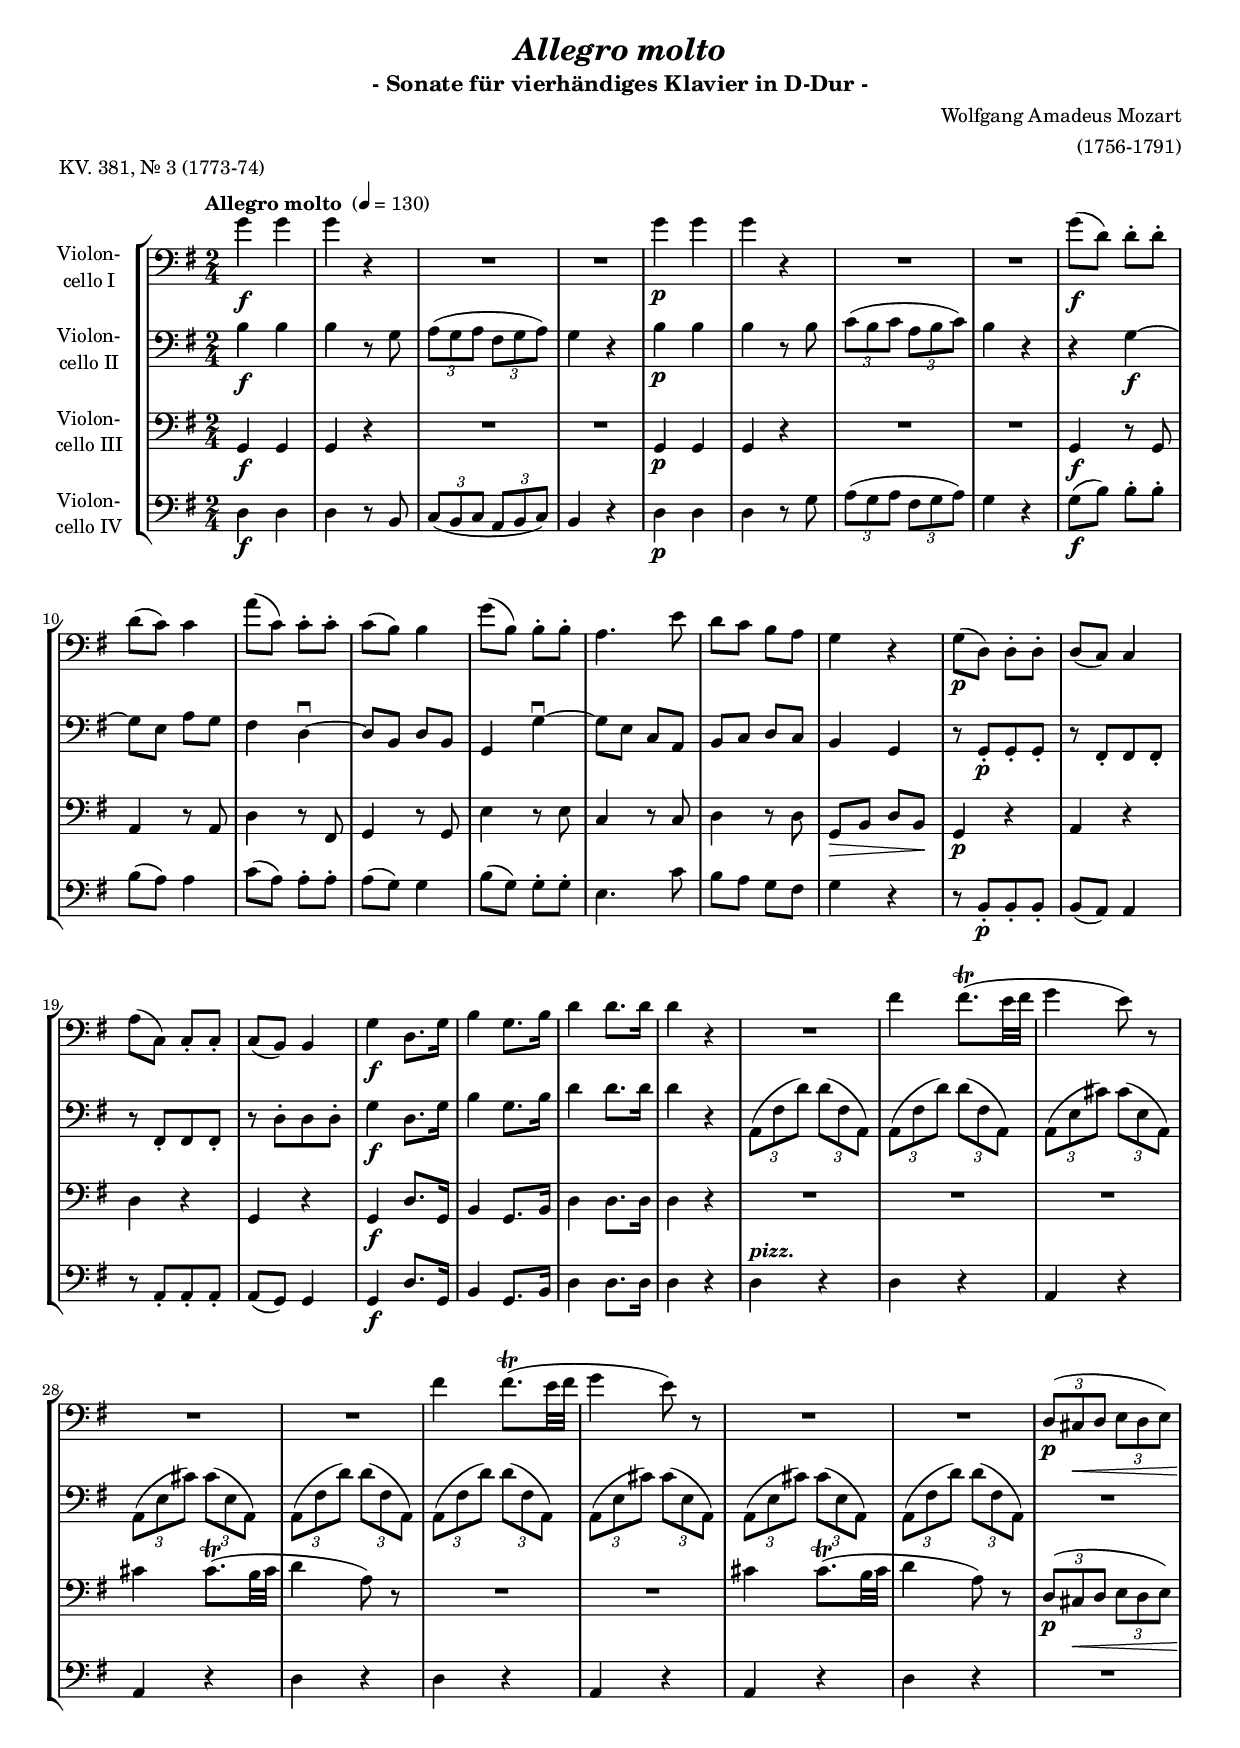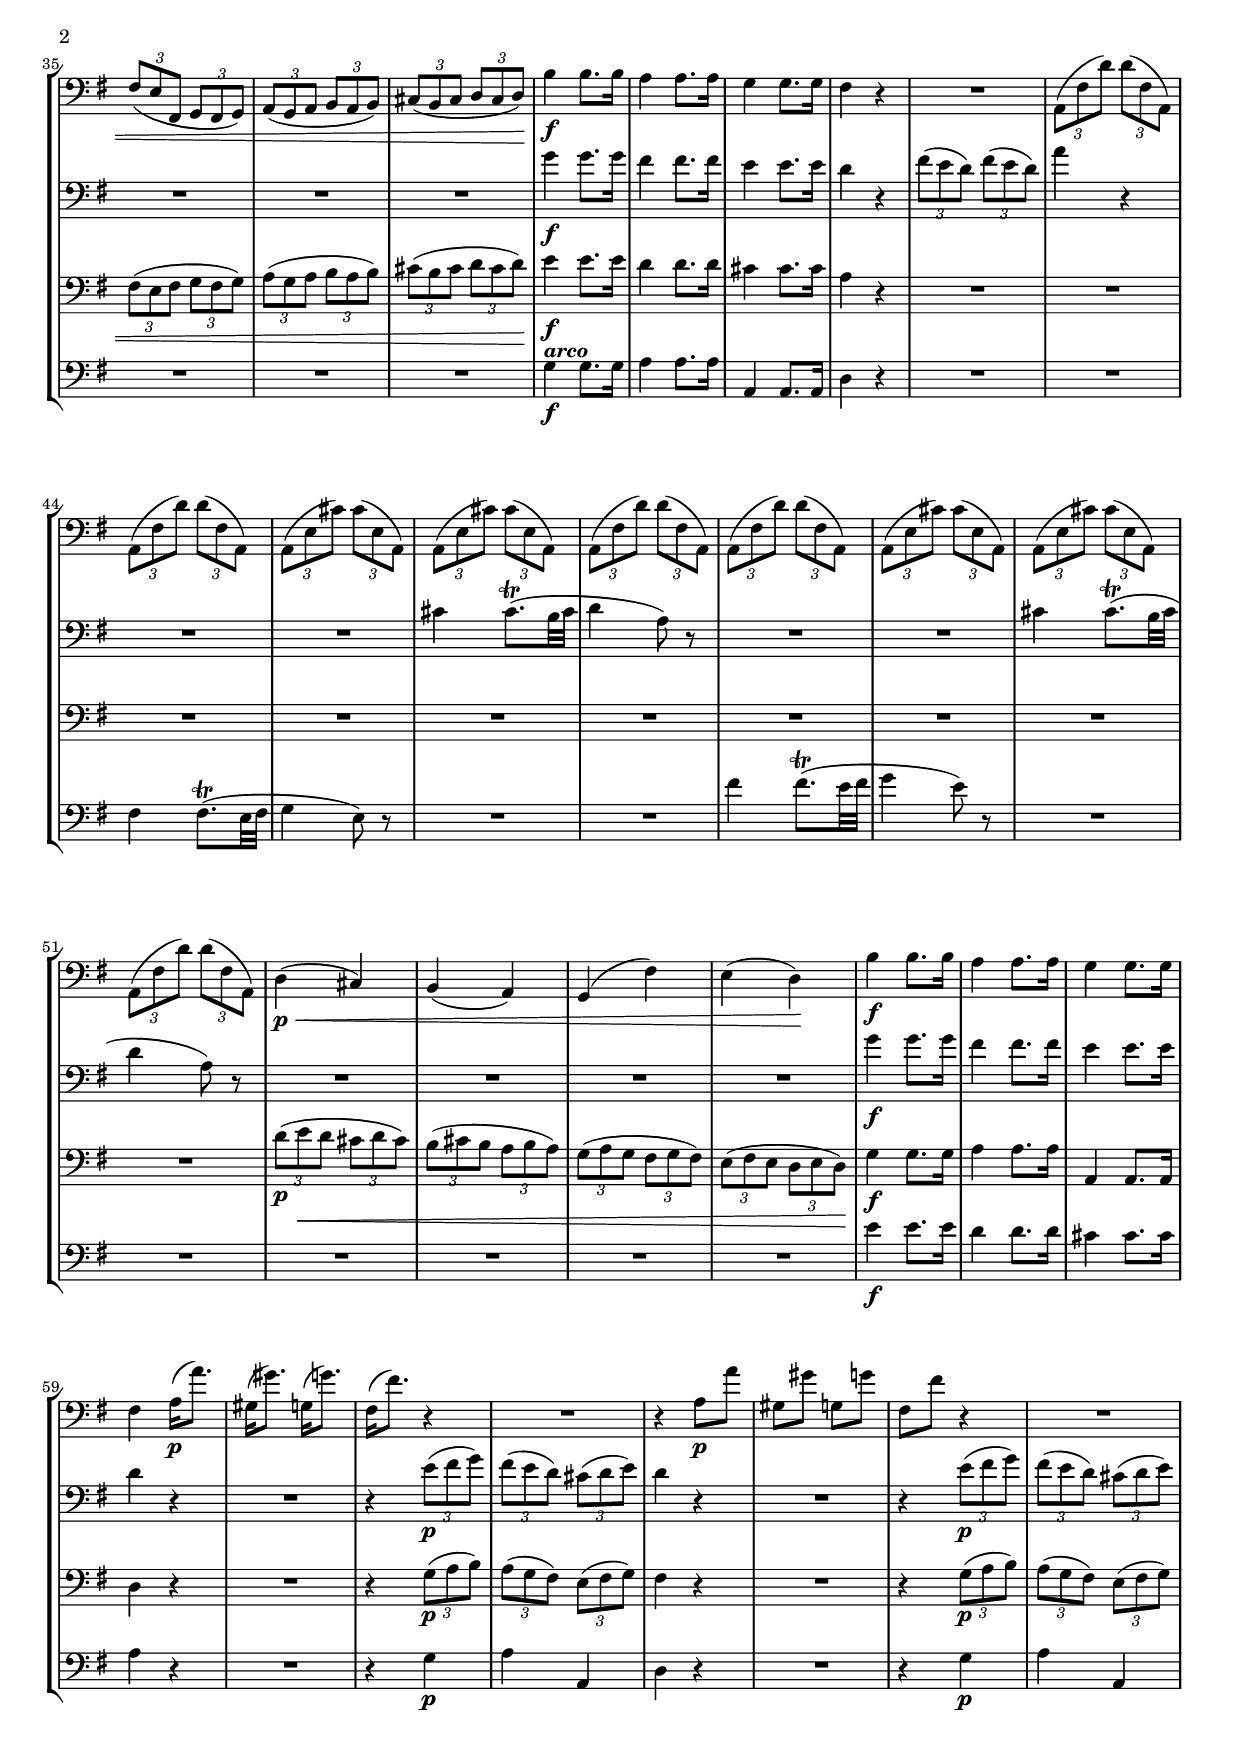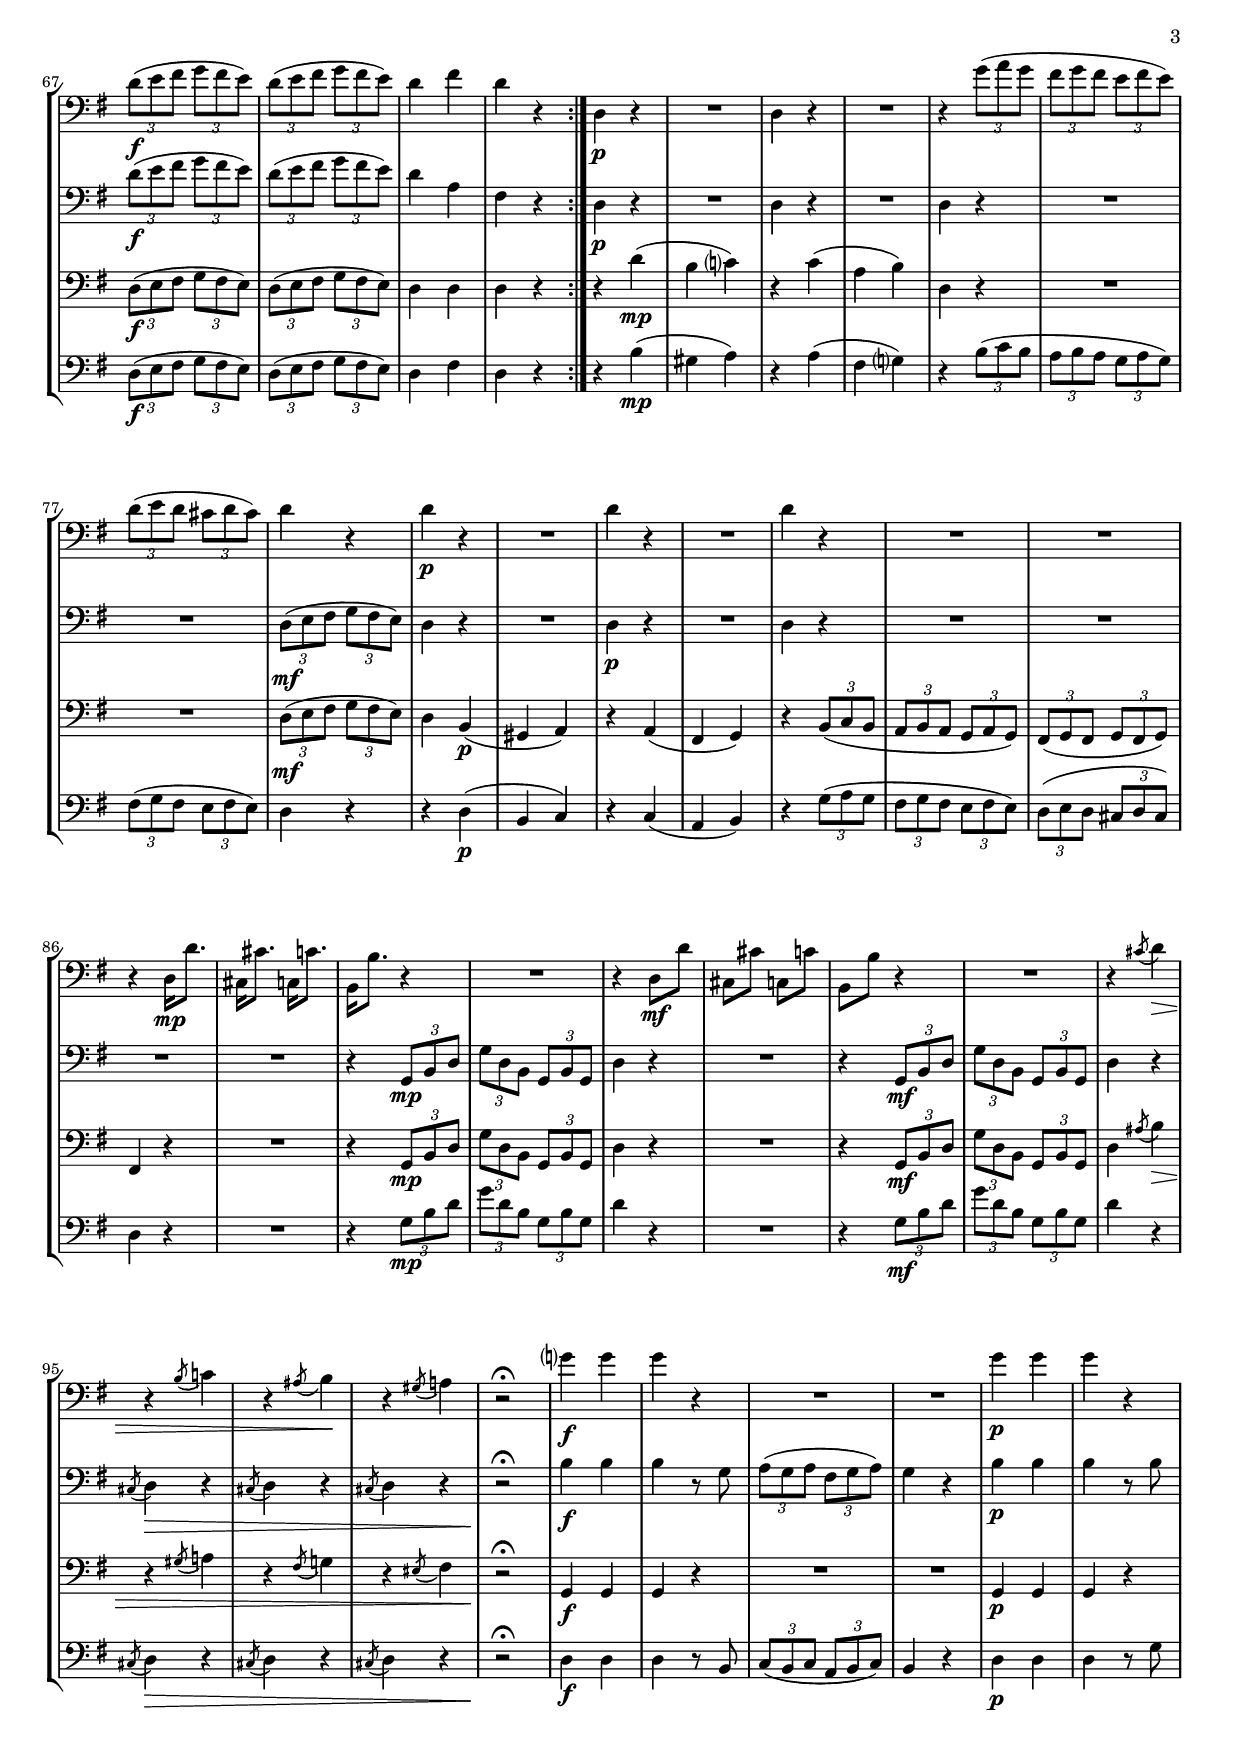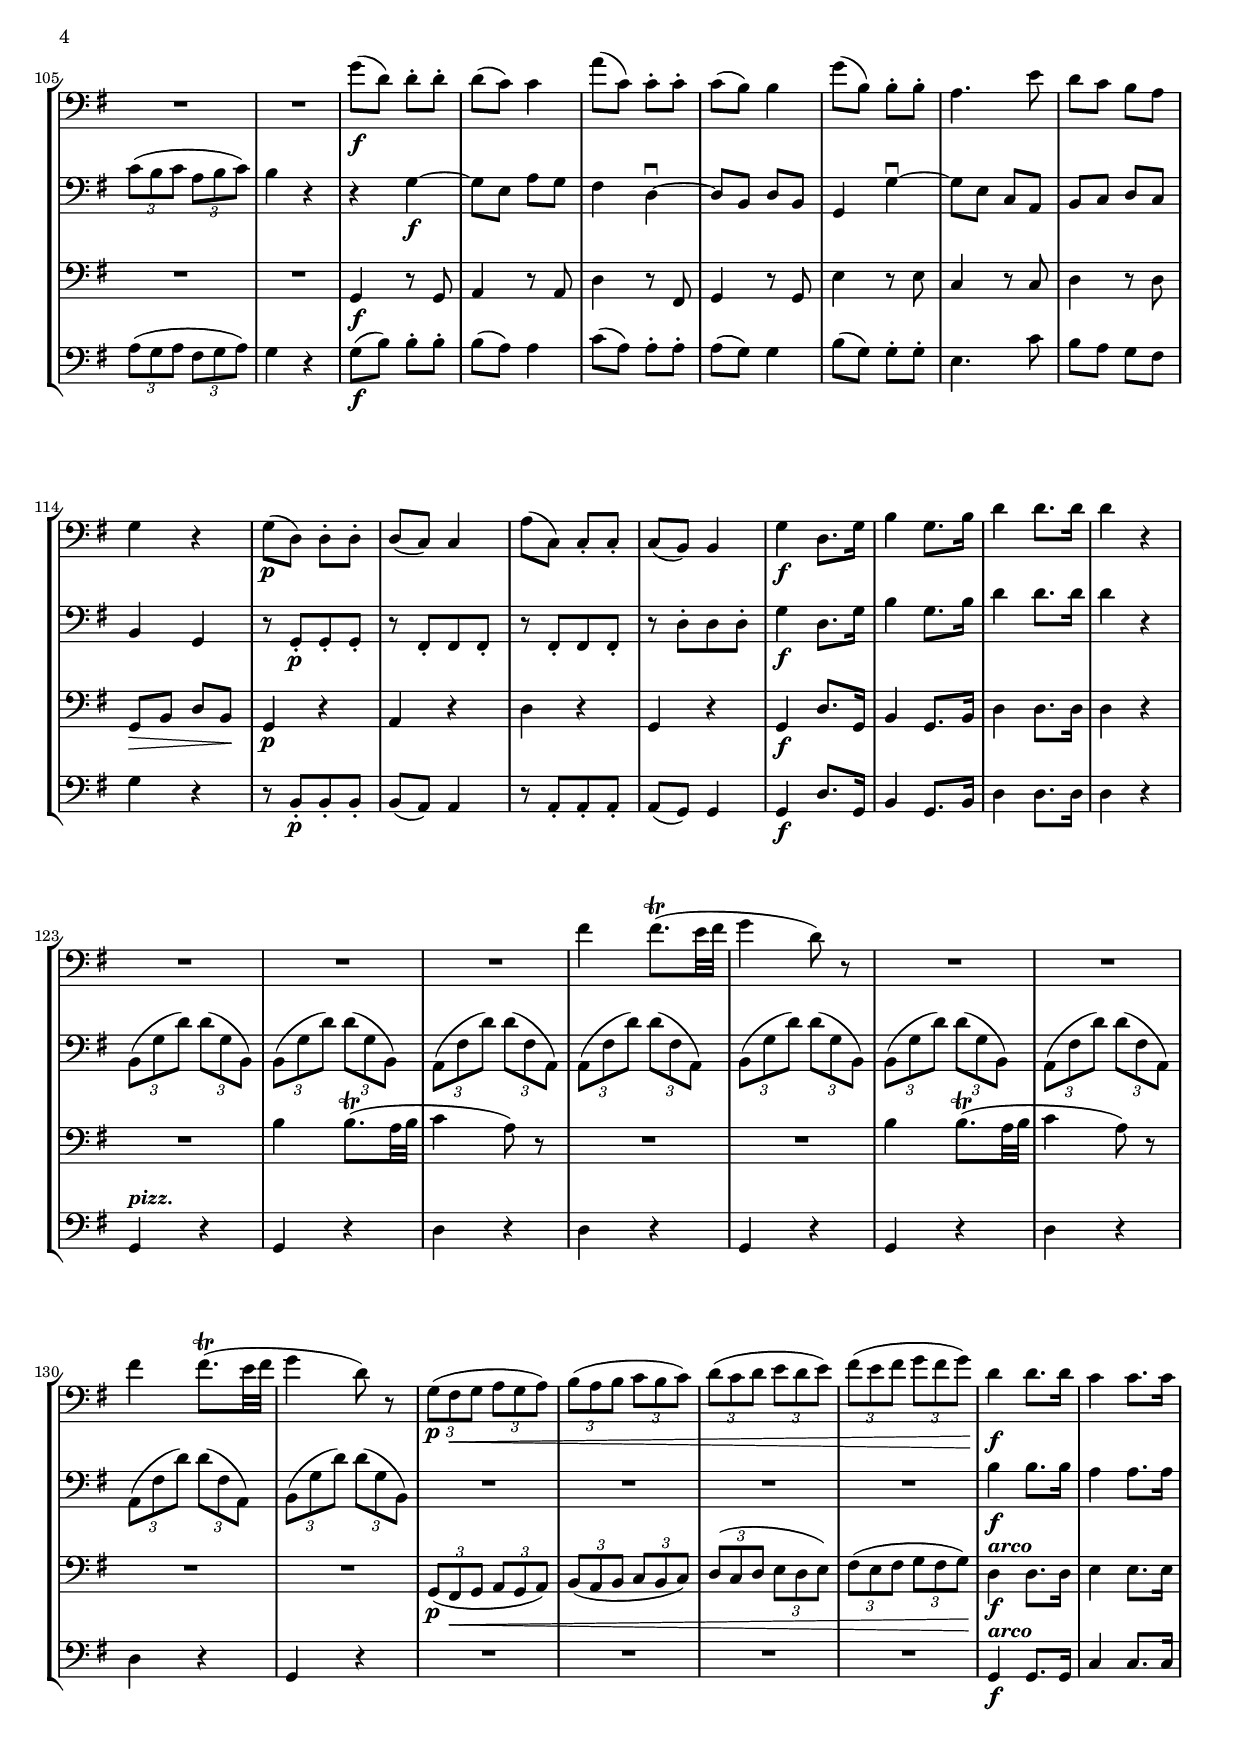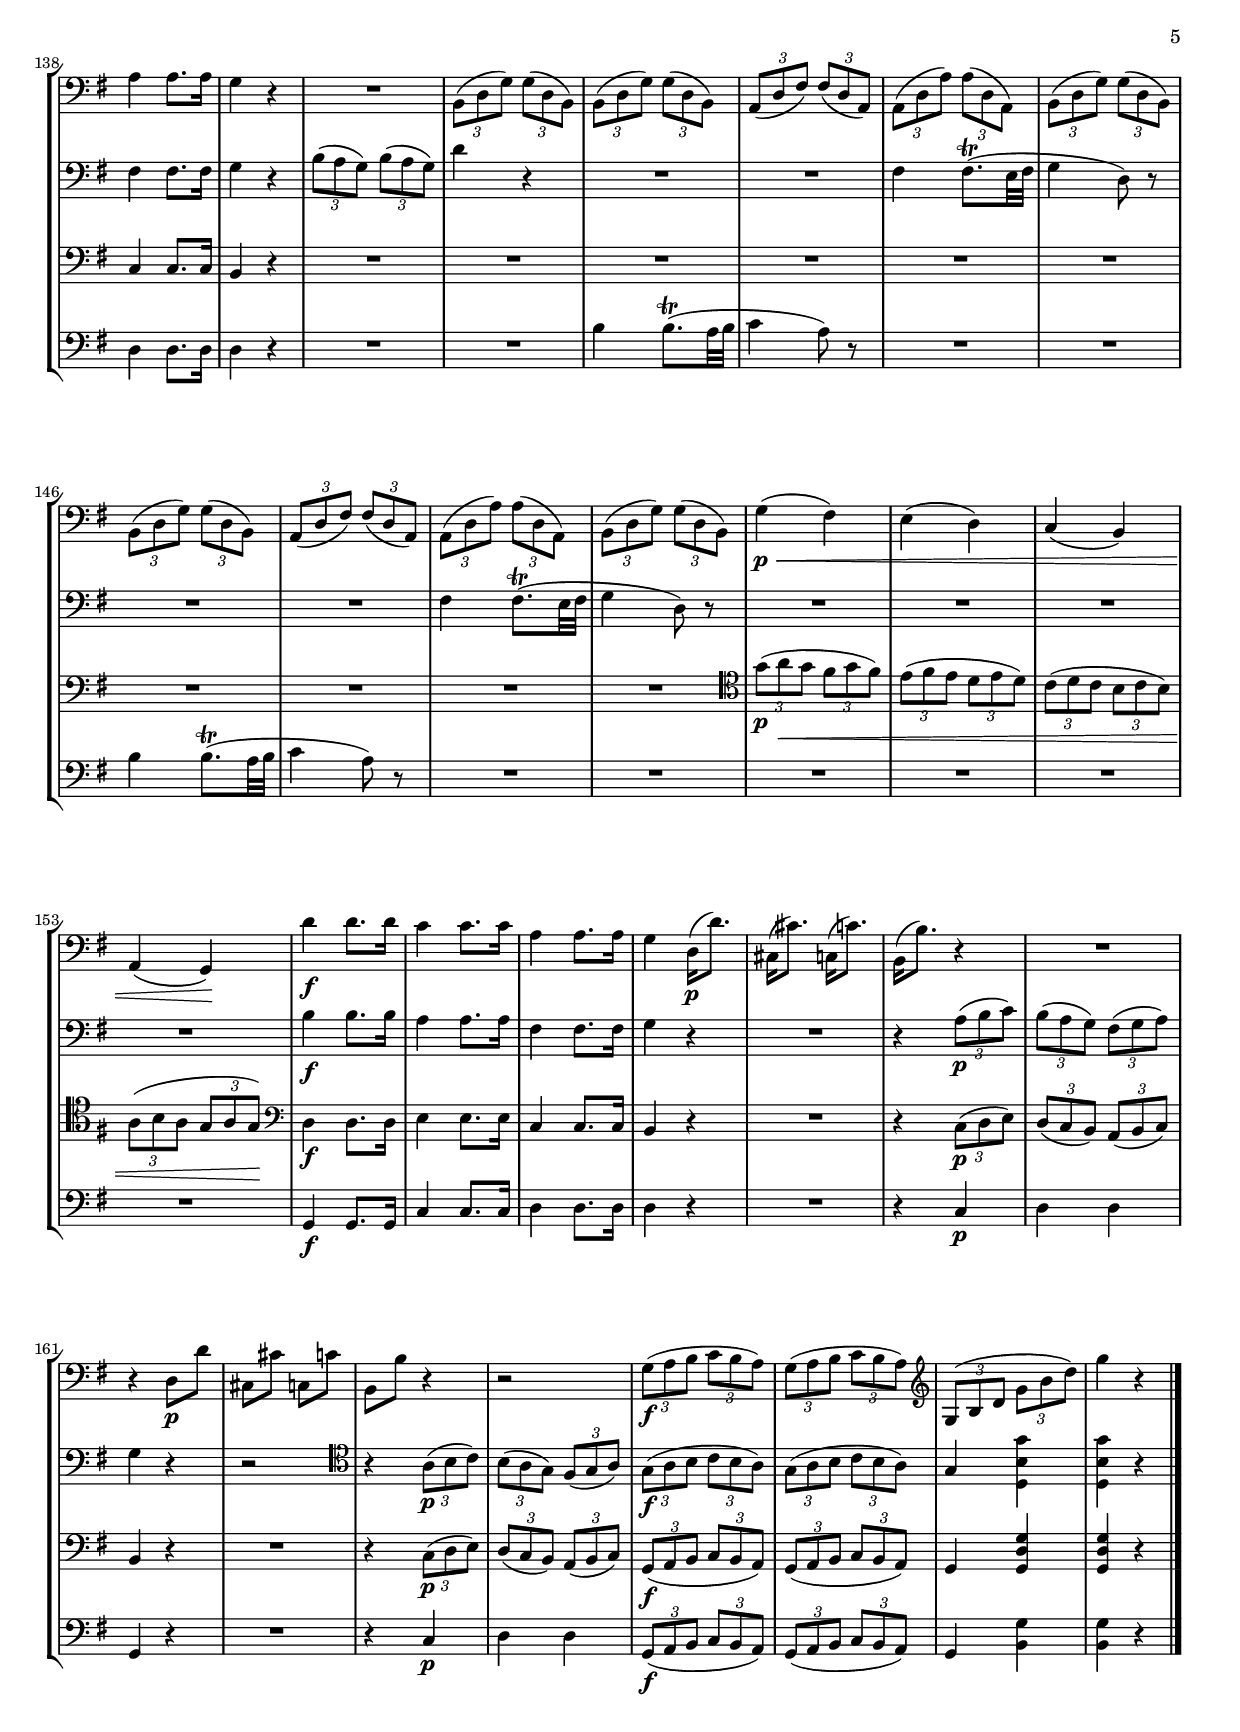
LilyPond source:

\version "2.18.2"
\include "deutsch.ly"
  
#(set-global-staff-size 17)

\header {
  title     = \markup \bold \italic "Allegro molto"
  subtitle  = "- Sonate für vierhändiges Klavier in D-Dur -"
  composer  = "Wolfgang Amadeus Mozart"
  arranger  = "(1756-1791)"
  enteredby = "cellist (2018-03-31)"
  piece     = "KV. 381, Nr. 3 (1773-74)"
}

voiceconsts = {
  \key d \major
  \time 2/4
  \clef "bass"
%  \numericTimeSignature
  \compressFullBarRests
  % Set default beaming for all staves
% \set Timing.beamExceptions = #'()
% \set Timing.baseMoment     = #(ly:make-moment 1 4)
% \set Timing.beatStructure  = #'(1 1 1)
  \tempo "Allegro molto " 4=130
}

micl = "clarinet"
mifl = "flute"
miob = "oboe"
mifh = "french horn"
misx = "tenor sax"
mist = "string ensemble 1"
miba = "cello"

boxa = { \bar "||" \mark \markup \box "A" }
boxb = { \bar "||" \mark \markup \box "B" }
boxc = { \bar "||" \mark \markup \box "C" }

arco = \markup \bold \italic "arco"
pdol = \markup { \dynamic p \italic " dolce" }
pizz = \markup \bold \italic "pizz."

va = \relative c' {
  \voiceconsts

  \repeat volta 2 {
    d4\f d
    d r
    R2*2
    d4\p d
    d r
    R2*2
    d8(\f a) a-. a-.
    a( g) g4

    e'8( g,) g-. g-.
    g( fis) fis4
    d'8( fis,) fis-. fis-.
    e4. h'8
    a g fis e
    d4 r
    d8(\p a) a-. a-.
    a( g) g4
    e'8( g,) g-. g-.

    g( fis) fis4
    d'\f a8. d16
    fis4 d8. fis16
    a4 a8. a16
    a4 r
    R2
    cis4 cis8.(\trill h32 cis
    d4 h8) r

    R2*2
    cis4 cis8.(\trill h32 cis
    d4 h8) r
    R2*2

    \tuplet 3/2 4 {
      a,8(\p gis\< a h a h)
      cis( h cis, d cis d)
      e( d e fis e fis)
      gis( fis gis a gis a)\!
    }
    fis'4\f fis8. fis16
    e4 e8. e16
    d4 d8. d16
    cis4 r

    R2
    \tuplet 3/2 4 {
      e,8( cis' a') a( cis, e,)
      e( cis' a') a( cis, e,)
      e( h' gis') gis( h, e,)
      e( h' gis') gis( h, e,)
      e( cis' a') a( cis, e,)
      
      e( cis' a') a( cis, e,)
      e( h' gis') gis( h, e,)
      e( h' gis') gis( h, e,)
      e( cis' a') a( cis, e,)
    }
    a4(\p\< gis)
    fis( e)

    d( cis')
    h( a)\!
    fis'\f fis8. fis16
    e4 e8. e16
    d4 d8. d16
    cis4 e16(\p e'8.)
    dis,16( dis'8.) d,16( d'8.)
    cis,16( cis'8.) r4

    R2
    r4 e,8\p e'
    dis, dis' d, d'
    cis, cis' r4
    R2
    \tuplet 3/2 4 {
      a8(\f h cis d cis h)
      a( h cis d cis h)
    }
    a4 cis
    a r
  }

  a,\p r
  R2
  a4 r
  R2
  r4 \tuplet 3/2 4 { d'8( e d
		     cis d cis h cis h)
		     a( h a gis a gis) }
  a4 r
  a\p r
  R2

  a4 r
  R2
  a4 r
  R2*2
  r4 a,16\mp a'8.
  gis,16 gis'8. g,16 g'8.
  fis,16 fis'8. r4

  R2
  r4 a,8\mf a'
  gis, gis' g, g'
  fis, fis' r4
  R2
  r4 \acciaccatura gis8 a4\>
  r \acciaccatura fis8 g!4
  r \acciaccatura eis8 fis4\!
  r \acciaccatura dis8 e!4
  r2\!\fermata
  d'?4\f d
  d r
  R2*2
  d4\p d
  d r
  R2*2
  
  d8(\f a) a-. a-.
  a( g) g4
  e'8( g,) g-. g-.
  g( fis) fis4
  d'8( fis,) fis-. fis-.
  e4. h'8
  a g fis e
  d4 r
  d8(\p a) a-. a-.
  
  a( g) g4
  e'8( g,) g-. g-.
  g( fis) fis4
  d'\f a8. d16
  fis4 d8. fis16
  a4 a8. a16
  a4 r
  R2*3
  
  cis4 cis8.(\trill h32 cis
  d4 a8) r
  R2*2
  cis4 cis8.(\trill h32 cis
  
  d4 a8) r
  \tuplet 3/2 4 {
    d,8(\p cis\< d e d e)
    fis( e fis g fis g)
    a( g a h a h)
    cis( h cis d cis d)
  }
  a4\f a8. a16
  g4 g8. g16

  e4 e8. e16
  d4 r
  R2
  \tuplet 3/2 4 {
    fis,8( a d) d( a fis)
    fis( a d) d( a fis)
    e( a cis) cis( a e)
    e( a e') e( a, e)
    
    fis( a d) d( a fis)
    fis( a d) d( a fis)
    e( a cis) cis( a e)
    e( a e') e( a, e)
    fis( a d) d( a fis)    
  }
  d'4(\p\< cis)

  h( a)
  g( fis)
  e( d)\!
  a''\f a8. a16
  g4 g8. g16
  e4 e8. e16
  d4 a16(\p a'8.)
  gis,16( gis'8.) g,16( g'8.)
  
  fis,16( fis'8.) r4
  R2
  r4 a,8\p a'
  gis, gis' g, g'
  fis, fis' r4
  r2

  \tuplet 3/2 4 {
    d8(\f e fis g fis e)
    d( e fis g fis e) \clef "treble"
    d( fis a d fis a)
  }
  d4 r \bar "|."
}

vb = \relative c {
  \voiceconsts

  \repeat volta 2 {
    fis4\f fis
    fis r8 d
    \tuplet 3/2 4 { e( d e cis d e) }
    d4 r
    fis\p fis
    fis r8 fis
    \tuplet 3/2 4 { g( fis g e fis g) }
    fis4 r
    r d~\f
    d8 h e d

    cis4 a~\downbow
    a8 fis a fis
    d4 d'~\downbow
    d8 h g e
    fis g a g
    fis4 d
    r8 d[-.\p d-. d]-.
    r cis[-. cis cis]-.
    r cis[-. cis cis]-.
    
    r a'[-. a a]-.
    d4\f a8. d16
    fis4 d8. fis16
    a4 a8. a16
    a4 r
    \tuplet 3/2 4 {
      e,8( cis' a') a( cis, e,)
      e( cis' a') a( cis, e,)
      e( h' gis') gis( h, e,)

      e( h' gis') gis( h, e,)
      e( cis' a') a( cis, e,)
      e( cis' a') a( cis, e,)
      e( h' gis') gis( h, e,)
      e( h' gis') gis( h, e,)
      e( cis' a') a( cis, e,)
    }

    R2*4
    d''4\f d8. d16
    cis4 cis8. cis16
    h4 h8. h16
    a4 r

    \tuplet 3/2 4 { cis8( h a) cis( h a) }
    e'4 r
    R2*2
    gis,4 gis8.(\trill fis32 gis
    a4 e8) r

    R2*2
    gis4 gis8.(\trill fis32 gis
    a4 e8) r
    R2*4
    d'4\f d8. d16
    cis4 cis8. cis16
    h4 h8. h16
    a4 r
    R2
    r4 \tuplet 3/2 4 { h8(\p cis d)
		       cis( h a) gis( a h) }
    a4 r
    R2
    r4 \tuplet 3/2 4 { h8(\p cis d)
		       cis( h a) gis( a h)
		       a(\f h cis d cis h)
		       a( h cis d cis h) }
    a4 e
    cis r
  }

  a\p r
  R2
  a4 r
  R2
  a4 r
  R2*2
  \tuplet 3/2 4 { a8(\mf h cis d cis h) }
  a4 r
  R2

  a4\p r
  R2
  a4 r
  R2*4
  r4 \tuplet 3/2 4 { d,8\mp fis a

		     d a fis d fis d }
  a'4 r
  R2
  r4 \tuplet 3/2 4 { d,8\mf fis a
		     d a fis d fis d }
  a'4 r
  \acciaccatura gis8 a4\> r
  \acciaccatura gis8 a4 r
  \acciaccatura gis8 a4 r
  r2\!\fermata
  fis'4\f fis
  fis r8 d
  \tuplet 3/2 4 { e( d e cis d e) }
  d4 r
  fis\p fis
  fis r8 fis
  \tuplet 3/2 4 { g( fis g e fis g) }
  fis4 r
  
  r d~\f
  d8 h e d
  cis4 a~\downbow
  a8 fis a fis
  d4 d'~\downbow
  d8 h g e
  fis g a g
  fis4 d
  r8 d[-.\p d-. d]-.
  
  r cis[-. cis cis]-.
  r cis[-. cis cis]-.
  r a'[-. a a]-.
  d4\f a8. d16
  fis4 d8. fis16
  a4 a8. a16
  a4 r
  \tuplet 3/2 4 {
    fis,8( d' a') a( d, fis,)
    fis( d' a') a( d, fis,)

    e( cis' a') a( cis, e,)
    e( cis' a') a( cis, e,)
    fis( d' a') a( d, fis,)
    fis( d' a') a( d, fis,)
    e( cis' a') a( cis, e,)
    e( cis' a') a( cis, e,)
    
    fis( d' a') a( d, fis,)
  }
  R2*4
  fis'4\f fis8. fis16
  e4 e8. e16

  cis4 cis8. cis16
  d4 r
  \tuplet 3/2 4 { fis8( e d) fis( e d) }
  a'4 r
  R2*2
  cis,4 cis8.(\trill h32 cis

  d4 a8) r
  R2*2
  cis4 cis8.(\trill h32 cis
  d4 a8) r
  R2*4
  fis'4\f fis8. fis16
  e4 e8. e16
  cis4 cis8. cis16
  d4 r
  R2

  r4 \tuplet 3/2 4 { e8(\p fis g)
		     fis( e d) cis( d e) }
  d4 r
  r2 \clef "tenor"
  r4 \tuplet 3/2 4 { e8(\p fis g)
		     fis( e d) cis( d e)
		     d(\f e fis g fis e)
		     
		     d( e fis g fis e)
		   }
  d4 <a fis' d'>
  <a fis' d'> r \bar "|."
}

vc = \relative c, {
  \voiceconsts

  \repeat volta 2 {
    d4\f d
    d r
    R2*2
    d4\p d
    d r
    R2*2
    d4\f r8 d
    e4 r8 e

    a4 r8 cis,
    d4 r8 d
    h'4 r8 h
    g4 r8 g
    a4 r8 a
    d,\> fis a fis\!
    d4\p r
    e r
    a r

    d, r
    d\f a'8. d,16
    fis4 d8. fis16
    a4 a8. a16
    a4 r
    R2*3

    gis'4 gis8.(\trill fis32 gis
    a4 e8) r
    R2*2
    gis4 gis8.(\trill fis32 gis
    a4 e8) r

    \tuplet 3/2 4 {
      a,(\p gis\< a h a h)
      cis( h cis d cis d)
      e( d e fis e fis)
      gis( fis gis a gis a)\!
    }
    h4\f h8. h16
    a4 a8. a16
    gis4 gis8. gis16
    e4 r

    R2*10
    \tuplet 3/2 4 {
      a8(\p h\< a gis a gis)
      fis( gis fis e fis e)

      d( e d cis d cis)
      h( cis h a h a)\!
    }
    d4\f d8. d16
    e4 e8. e16
    e,4 e8. e16
    a4 r
    R2
    r4 \tuplet 3/2 4 { d8(\p e fis)

		       e( d cis) h( cis d) }
    cis4 r
    R2
    r4 \tuplet 3/2 4 { d8(\p e fis)
		       e( d cis) h( cis d)
		       a(\f h cis d cis h)
		       a( h cis d cis h) }
    a4 a
    a r
  }

  r4 a'(\mp
  fis g?)
  r g(
  e fis)
  a, r
  R2*2
  \tuplet 3/2 4 { a8(\mf h cis d cis h) }
  a4 fis(\p
  dis e)

  r e(
  cis d)
  r4 \tuplet 3/2 4 { fis8( g fis
		     e fis e d e d)
		     cis( d cis d cis d) }
  cis4 r
  R2
  r4 \tuplet 3/2 4 { d8\mp fis a

		     d a fis d fis d }
  a'4 r
  R2
  r4 \tuplet 3/2 4 { d,8\mf fis a
		     d a fis d fis d }
  a'4 \acciaccatura eis'8 fis4\>
  r \acciaccatura dis8 e!4
  r \acciaccatura cis8 d!4
  
  r \acciaccatura his8 cis4
  r2\!\fermata
  d,4\f d
  d r
  R2*2
  d4\p d
  d r
  R2*2
  
  d4\f r8 d
  e4 r8 e
  a4 r8 cis,
  d4 r8 d
  h'4 r8 h
  g4 r8 g
  a4 r8 a
  d,\> fis a fis\!
  d4\p r
  
  e r
  a r
  d, r
  d\f a'8. d,16
  fis4 d8. fis16
  a4 a8. a16
  a4 r
  R2
  fis'4 fis8.(\trill e32 fis

  g4 e8) r
  R2*2
  fis4 fis8.(\trill e32 fis
  g4 e8) r
  R2*2

  \tuplet 3/2 4 {
    d,8(\p cis\< d e d e)
    fis( e fis g fis g)
    a( g a h a h)
    cis( h cis d cis d)\!
  }
  a4^\arco\f a8. a16
  h4 h8. h16

  g4 g8. g16
  fis4 r
  R2*10 \clef "tenor"
  \tuplet 3/2 4 {
    d''8(\p e\< d cis d cis)

    h( cis h a h a)
    g( a g fis g fis)
    e( fis e d e d)\!
  } \clef "bass"
  a4\f a8. a16
  h4 h8. h16
  g4 g8. g16
  fis4 r
  R2

  r4 \tuplet 3/2 4 { g8(\p a h)
		     a( g fis) e( fis g) }
  fis4 r
  R2
  r4 \tuplet 3/2 4 { g8(\p a h)
		     a( g fis) e( fis g)
		     d(\f e fis g fis e)

		     d( e fis g fis e)
		   }
  d4 <d a' d>
  <d a' d> r \bar "|."
}

vd = \relative c {
  \voiceconsts

  \repeat volta 2 {
    a4\f a
    a r8 fis
    \tuplet 3/2 4 { g8( fis g e fis g) }
    fis4 r
    a\p a
    a r8 d
    \tuplet 3/2 4 { e( d e cis d e) }
    d4 r
    d8(\f fis) fis-. fis-.
    fis( e) e4

    g8( e) e-. e-.
    e( d) d4
    fis8( d) d-. d-.
    h4. g'8
    fis e d cis
    d4 r
    r8 fis,[-.\p fis-. fis]-.
    fis( e) e4
    r8 e[-. e-. e]-.

    e( d) d4
    d\f a'8. d,16
    fis4 d8. fis16
    a4 a8. a16
    a4 r
    a^\pizz r
    a r
    e r

    e r
    a r
    a r
    e r
    e r
    a r

    R2*4
    d4^\arco\f d8. d16
    e4 e8. e16
    e,4 e8. e16
    a4 r

    R2*2
    cis4 cis8.(\trill h32 cis
    d4 h8) r
    R2*2

    cis'4 cis8.(\trill h32 cis
    d4 h8) r
    R2*6
    h4\f h8. h16
    a4 a8. a16
    gis4 gis8. gis16
    e4 r
    R2
    r4 d\p

    e e,
    a r
    R2
    r4 d\p
    e e,
    \tuplet 3/2 4 {
      a8(\f h cis d cis h)
      a( h cis d cis h)
    }
    a4 cis
    a r
  }

  r fis'(\mp
  dis e)
  r e(
  cis d?)
  r \tuplet 3/2 4 { fis8( g fis
		    e fis e d e d)
		    cis( d cis h cis h) }
  a4 r
  r a(\p
  fis g)

  r g(
  e fis)
  r \tuplet 3/2 4 { d'8( e d
		    cis d cis h cis h)
		    a( h a gis a gis) }
  a4 r
  R2
  r4 \tuplet 3/2 4 { d8\mp fis a

		     d a fis d fis d }
  a'4 r
  R2
  r4 \tuplet 3/2 4 { d,8\mf fis a
		     d a fis d fis d }
  a'4 r
  \acciaccatura gis,8 a4\> r
  \acciaccatura gis8 a4 r
  \acciaccatura gis8 a4 r
  r2\!\fermata
  a4\f a
  a r8 fis
  \tuplet 3/2 4 { g8( fis g e fis g) }
  fis4 r
  a\p a
  a r8 d
  \tuplet 3/2 4 { e( d e cis d e) }
  d4 r
  
  d8(\f fis) fis-. fis-.
  fis( e) e4
  g8( e) e-. e-.
  e( d) d4
  fis8( d) d-. d-.
  h4. g'8
  fis e d cis
  d4 r
  r8 fis,[-.\p fis-. fis]-.
  
  fis( e) e4
  r8 e[-. e-. e]-.
  e( d) d4
  d\f a'8. d,16
  fis4 d8. fis16
  a4 a8. a16
  a4 r
  d,^\pizz r
  d r

  a' r
  a r
  d, r
  d r
  a' r
  a r

  d, r
  R2*4
  d4^\arco\f d8. d16
  g4 g8. g16

  a4 a8. a16
  a4 r
  R2*2
  fis'4 fis8.(\trill e32 fis
  g4 e8) r
  R2*2
  
  fis4 fis8.(\trill e32 fis
  g4 e8) r
  R2*6
  d,4\f d8. d16
  g4 g8. g16
  a4 a8. a16
  a4 r
  R2

  r4 g\p
  a a
  d, r
  R2
  r4 g\p
  a a
  \tuplet 3/2 4 {
    d,8(\f e fis g fis e)

    d( e fis g fis e)
  }
  d4 <fis d'>
  <fis d'> r \bar "|."
}


music = \new StaffGroup <<
      \new Staff {
	\set Staff.midiInstrument = \miba
	\set Staff.instrumentName = \markup \center-column { "Violon-" "cello I" }
	\transpose d g { \va }
      } 

      \new Staff {
	\set Staff.midiInstrument = \miba
	\set Staff.instrumentName = \markup \center-column { "Violon-" "cello II" }
	\transpose d g { \vb }
      }

      \new Staff {
	\set Staff.midiInstrument = \miba
	\set Staff.instrumentName = \markup \center-column { "Violon-" "cello III" }
	\transpose d g { \vc }
      }

      \new Staff {
	\set Staff.midiInstrument = \miba
	\set Staff.instrumentName = \markup \center-column { "Violon-" "cello IV" }
	\transpose d g { \vd }
      }
>>

\book {
  \score {
    \music
    \layout {}
  }

  \score {
    \unfoldRepeats \music

    \midi {
      \context {
        \Score
      }
    }
  }
}
